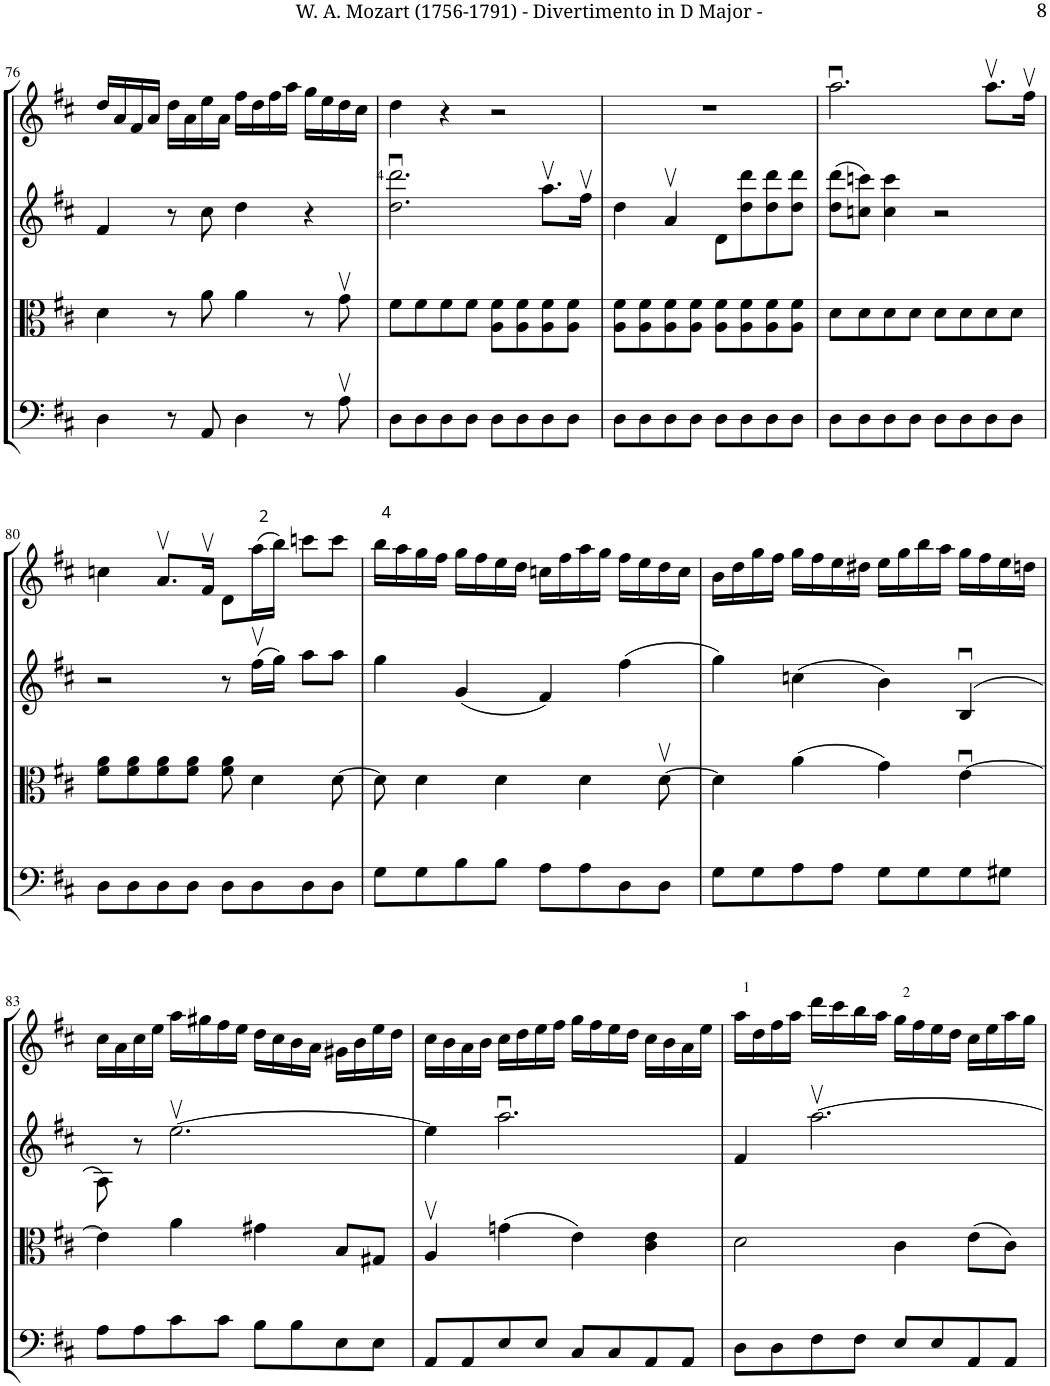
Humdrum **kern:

**kern	**kern	**kern	**kern
*part4	*part3	*part2	*part1
*staff4	*staff3	*staff2	*staff1
*I"Bassi	*I"Viola	*I"Violino II	*I"Violino I
*	*I'Vla	*I'Vln	*I'Vln
!!LO:PB:g=z
*clefF4	*clefC3	*clefG2	*clefG2
*k[f#c#]	*k[f#c#]	*k[f#c#]	*k[f#c#]
*M4/4	*M4/4	*M4/4	*M4/4
*met(c)	*met(c)	*met(c)	*met(c)
=76	=76	=76	=76
4D\	4d\	4f#/	16dd/LL
.	.	.	16a/
.	.	.	16f#/
.	.	.	16a/JJ
8r	8r	8r	16dd\LL
.	.	.	16a\
8AA/	8a\	8cc#\	16ee\
.	.	.	16a\JJ
4D\	4a\	4dd\	16ff#\LL
.	.	.	16dd\
.	.	.	16ff#\
.	.	.	16aa\JJ
8r	8r	4r	16gg\LL
.	.	.	16ee\
8Av\	8gv\	.	16dd\
.	.	.	16cc#\JJ
=77	=77	=77	=77
8D\L	8f#\L	2.dd\u 2.ddd\u	4dd\
8D\	8f#\	.	.
8D\	8f#\	.	4r
8D\J	8f#\J	.	.
8D\L	8A\ 8f#\L	.	2r
8D\	8A\ 8f#\	.	.
8D\	8A\ 8f#\	8.aav\L	.
8D\J	8A\ 8f#\J	.	.
.	.	16ff#v\Jk	.
=78	=78	=78	=78
8D\L	8A\ 8f#\L	4dd\	1r
8D\	8A\ 8f#\	.	.
8D\	8A\ 8f#\	4av/	.
8D\J	8A\ 8f#\J	.	.
8D\L	8A\ 8f#\L	8d\L	.
8D\	8A\ 8f#\	8dd\ 8ddd\	.
8D\	8A\ 8f#\	8dd\ 8ddd\	.
8D\J	8A\ 8f#\J	8dd\ 8ddd\J	.
=79	=79	=79	=79
8D\L	8d\L	(8dd\ 8ddd\L	2.aau\
8D\	8d\	8ccn\ 8cccn\J)	.
8D\	8d\	4cc\ 4ccc\	.
8D\J	8d\J	.	.
8D\L	8d\L	2r	.
8D\	8d\	.	.
8D\	8d\	.	8.aav\L
8D\J	8d\J	.	.
.	.	.	16ff#v\Jk
!!LO:LB:g=z
=80	=80	=80	=80
8D\L	8f#\ 8a\L	2r	4ccn\
8D\	8f#\ 8a\	.	.
8D\	8f#\ 8a\	.	8.av/L
8D\J	8f#\ 8a\J	.	.
.	.	.	16f#v/Jk
8D\L	8f#\ 8a\	8r	8d\L
8D\	4d\	(16ff#v\LL	(16aa\L
.	.	16gg\JJ)	16bb\JJ)
8D\	.	8aa\L	8cccn\L
8D\J	[8d\	8aa\J	8ccc\J
=81	=81	=81	=81
8G\L	8d\]	4gg\	16bb\LL
.	.	.	16aa\
8G\	4d\	.	16gg\
.	.	.	16ff#\JJ
8B\	.	(4g/	16gg\LL
.	.	.	16ff#\
8B\J	4d\	.	16ee\
.	.	.	16dd\JJ
8A\L	.	4f#/)	16ccn\LL
.	.	.	16ff#\
8A\	4d\	.	16aa\
.	.	.	16gg\JJ
8D\	.	(4ff#\	16ff#\LL
.	.	.	16ee\
8D\J	[8dv\	.	16dd\
.	.	.	16cc\JJ
=82	=82	=82	=82
8G\L	4d\]	4gg\)	16b\LL
.	.	.	16dd\
8G\	.	.	16gg\
.	.	.	16ff#\JJ
8A\	(4a\	(4ccn\	16gg\LL
.	.	.	16ff#\
8A\J	.	.	16ee\
.	.	.	16dd#X\JJ
8G\L	4g\)	4b\)	16ee\LL
.	.	.	16gg\
8G\	.	.	16bb\
.	.	.	16aa\JJ
8G\	[4eu\	(4Bu/	16gg\LL
.	.	.	16ff#\
8G#X\J	.	.	16ee\
.	.	.	16ddn\JJ
!!LO:LB:g=z
=83	=83	=83	=83
8A\L	4e\]	8A\)	16cc#\LL
.	.	.	16a\
8A\	.	8r	16cc#\
.	.	.	16ee\JJ
8c#\	4a\	[2.eev\	16aa\LL
.	.	.	16gg#X\
8c#\J	.	.	16ff#\
.	.	.	16ee\JJ
8B\L	4g#X\	.	16dd\LL
.	.	.	16cc#\
8B\	.	.	16b\
.	.	.	16a\JJ
8E\	8B/L	.	16g#X\LL
.	.	.	16b\
8E\J	8G#X/J	.	16ee\
.	.	.	16dd\JJ
=84	=84	=84	=84
8AA/L	4Av/	4ee\]	16cc#\LL
.	.	.	16b\
8AA/	.	.	16a\
.	.	.	16b\JJ
8E/	(4gn\	2.aau\	16cc#\LL
.	.	.	16dd\
8E/J	.	.	16ee\
.	.	.	16ff#\JJ
8C#/L	4e\)	.	16gg\LL
.	.	.	16ff#\
8C#/	.	.	16ee\
.	.	.	16dd\JJ
8AA/	4c#\ 4e\	.	16cc#\LL
.	.	.	16b\
8AA/J	.	.	16a\
.	.	.	16ee\JJ
=85	=85	=85	=85
8D\L	2d\	4f#/	16aa\LL
.	.	.	16dd\
8D\	.	.	16ff#\
.	.	.	16aa\JJ
8F#\	.	[2.aav\	16ddd\LL
.	.	.	16ccc#\
8F#\J	.	.	16bb\
.	.	.	16aa\JJ
8E/L	4c#\	.	16gg\LL
.	.	.	16ff#\
8E/	.	.	16ee\
.	.	.	16dd\JJ
8AA/	(8e\L	.	16cc#\LL
.	.	.	16ee\
8AA/J	8c#\J)	.	16aa\
.	.	.	16gg\JJ
=	=	=	=
*-	*-	*-	*-
